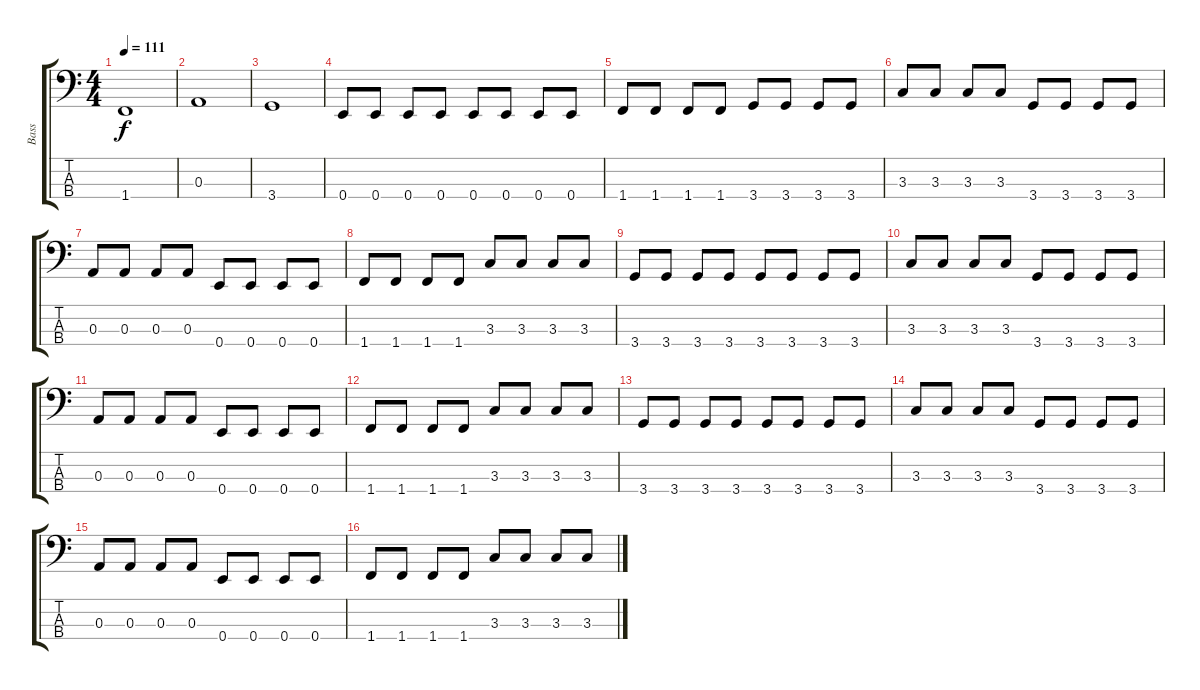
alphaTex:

\track ("Bass" "Bass") {instrument electricbassfinger}
\staff {score tabs}
\tuning (G2 D2 A1 E1) {hide}
\ts (4 4)
\tempo 111
\clef f4
\ks c
1.4.1{dy f} |
0.3.1 |
3.4.1 |
0.4.8 0.4.8 0.4.8 0.4.8 0.4.8 0.4.8 0.4.8 0.4.8 |
1.4.8 1.4.8 1.4.8 1.4.8 3.4.8 3.4.8 3.4.8 3.4.8 |
3.3.8 3.3.8 3.3.8 3.3.8 3.4.8 3.4.8 3.4.8 3.4.8 |
0.3.8 0.3.8 0.3.8 0.3.8 0.4.8 0.4.8 0.4.8 0.4.8 |
1.4.8 1.4.8 1.4.8 1.4.8 3.3.8 3.3.8 3.3.8 3.3.8 |
3.4.8 3.4.8 3.4.8 3.4.8 3.4.8 3.4.8 3.4.8 3.4.8 |
3.3.8 3.3.8 3.3.8 3.3.8 3.4.8 3.4.8 3.4.8 3.4.8 |
0.3.8 0.3.8 0.3.8 0.3.8 0.4.8 0.4.8 0.4.8 0.4.8 |
1.4.8 1.4.8 1.4.8 1.4.8 3.3.8 3.3.8 3.3.8 3.3.8 |
3.4.8 3.4.8 3.4.8 3.4.8 3.4.8 3.4.8 3.4.8 3.4.8 |
3.3.8 3.3.8 3.3.8 3.3.8 3.4.8 3.4.8 3.4.8 3.4.8 |
0.3.8 0.3.8 0.3.8 0.3.8 0.4.8 0.4.8 0.4.8 0.4.8 |
1.4.8 1.4.8 1.4.8 1.4.8 3.3.8 3.3.8 3.3.8 3.3.8
